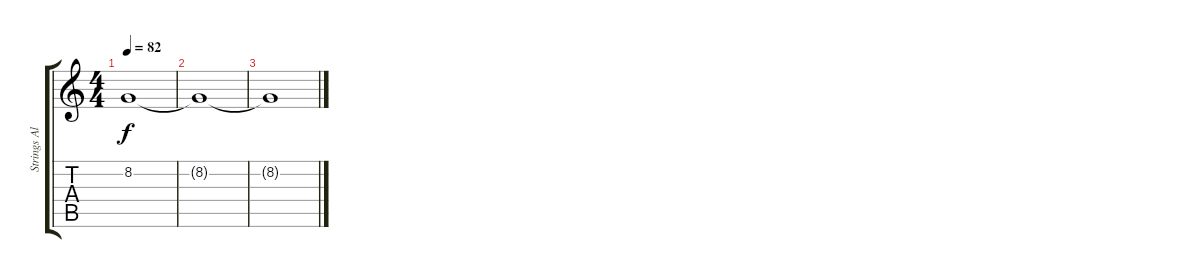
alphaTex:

\track ("Strings Alt" "Strings Al") {instrument synthstrings1}
\staff {score tabs}
\tuning (E4 B3 G3 D3 A2 E2) {hide}
\ts (4 4)
\tempo 82
\clef g2
\ks c
8.2{t}.1{dy f} |
8.2{t}.1 |
8.2{t}.1
